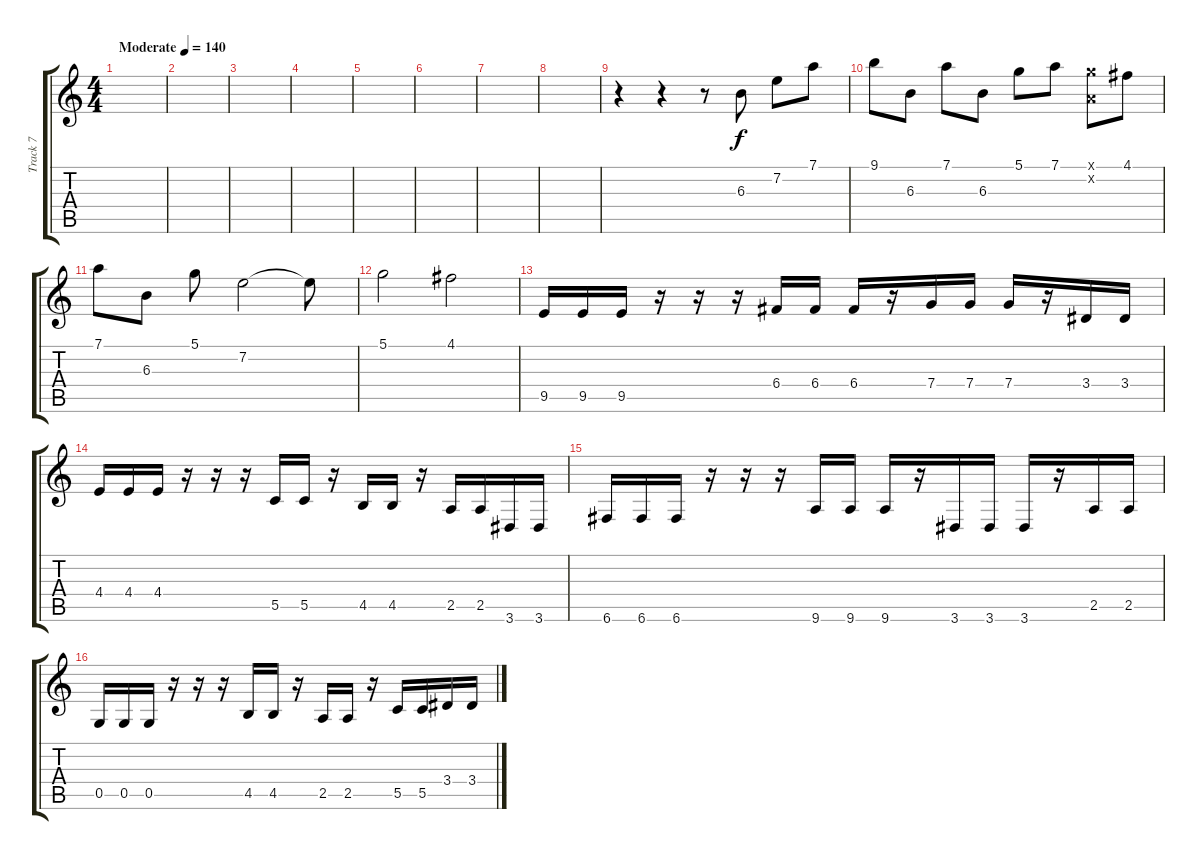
\track ("Track 7" "Track 7") {instrument overdrivenguitar}
\staff {score tabs}
\tuning (D4 A3 F3 C3 G2 C2) {hide}
\ts (4 4)
\tempo (140 "Moderate")
\clef g2
\ks c
|
|
|
|
|
|
|
|
r.4 r.4 r.8 6.3.8 7.2.8 7.1.8 |
9.1.8 6.3.8 7.1.8 6.3.8 5.1.8 7.1.8 (5.1{x} 0.2{x}).8 4.1.8 |
7.1.8 6.3.8 5.1.8 7.2.2 7.2{t}.8 |
5.1.2 4.1.2 |
9.5.16 9.5.16 9.5.16 r.16 r.16 r.16 6.4.16 6.4.16 6.4.16 r.16 7.4.16 7.4.16 7.4.16 r.16 3.4.16 3.4.16 |
4.4.16 4.4.16 4.4.16 r.16 r.16 r.16 5.5.16 5.5.16 r.16 4.5.16 4.5.16 r.16 2.5.16 2.5.16 3.6.16 3.6.16 |
6.6.16 6.6.16 6.6.16 r.16 r.16 r.16 9.6.16 9.6.16 9.6.16 r.16 3.6.16 3.6.16 3.6.16 r.16 2.5.16 2.5.16 |
0.5.16 0.5.16 0.5.16 r.16 r.16 r.16 4.5.16 4.5.16 r.16 2.5.16 2.5.16 r.16 5.5.16 5.5.16 3.4.16 3.4.16
